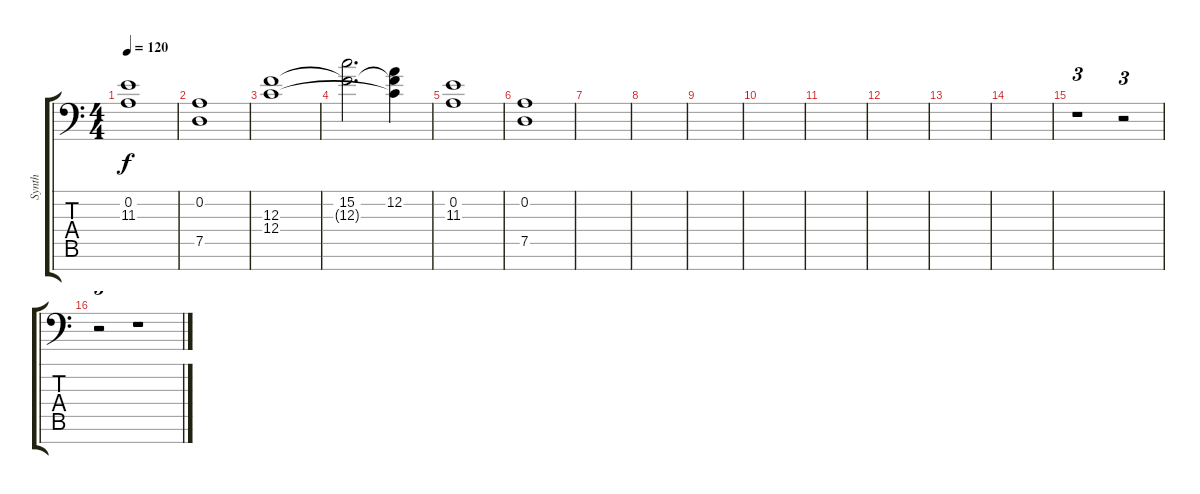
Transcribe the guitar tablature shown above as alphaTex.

\track ("Synth" "Synth") {instrument choiraahs}
\staff {score tabs}
\tuning (D4 A3 F3 C3 G2 D2 G1) {hide}
\ts (4 4)
\tempo 120
\clef f4
\ks c
(0.2 11.3).1{dy f} |
(0.2 7.5).1 |
(12.3 12.4).1 |
(15.2 12.3{t}).2{d} (12.2 12.3{t} 12.4{t}).4 |
(0.2 11.3).1 |
(0.2 7.5).1 |
|
|
|
|
|
|
|
|
r.1{tu (3 2)} r.2{tu (3 2)} |
r.2{tu (3 2)} r.1{tu (3 2)}
